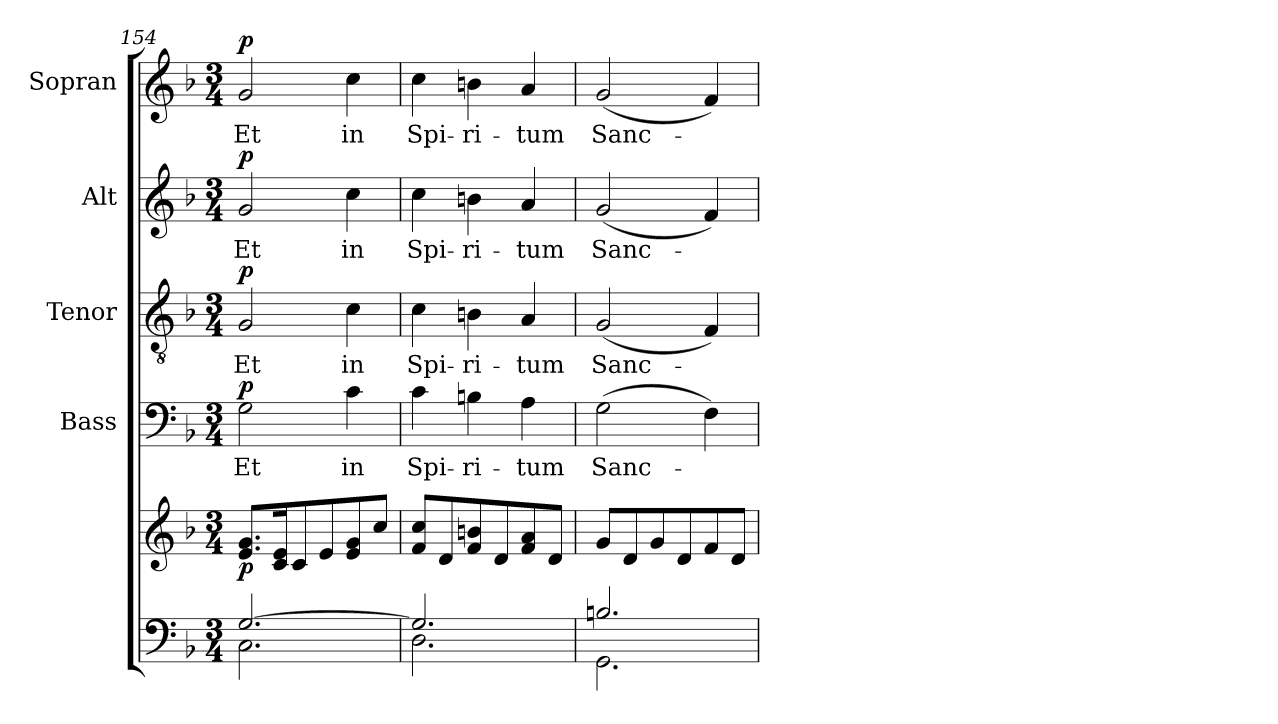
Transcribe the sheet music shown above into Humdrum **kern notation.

**kern	**kern	**dynam	**kern	**text	**dynam	**kern	**text	**dynam	**kern	**text	**dynam	**kern	**text	**dynam
*part5	*part5	*part5	*part4	*part4	*part4	*part3	*part3	*part3	*part2	*part2	*part2	*part1	*part1	*part1
*staff6	*staff5	*staff5/6	*staff4	*staff4	*staff4	*staff3	*staff3	*staff3	*staff2	*staff2	*staff2	*staff1	*staff1	*staff1
*	*	*	*I"Bass	*	*	*I"Tenor	*	*	*I"Alt	*	*	*I"Sopran	*	*
*	*	*	*I'B.	*	*	*I'T.	*	*	*I'A.	*	*	*I'S.	*	*
!!LO:PB:g=z
*clefF4	*clefG2	*	*clefF4	*	*	*clefGv2	*	*	*clefG2	*	*	*clefG2	*	*
*k[b-]	*k[b-]	*	*k[b-]	*	*	*k[b-]	*	*	*k[b-]	*	*	*k[b-]	*	*
*F:	*F:	*	*F:	*	*	*F:	*	*	*F:	*	*	*F:	*	*
*M3/4	*M3/4	*	*M3/4	*	*	*M3/4	*	*	*M3/4	*	*	*M3/4	*	*
=154	=154	=154	=154	=154	=154	=154	=154	=154	=154	=154	=154	=154	=154	=154
*^	*	*	*	*	*	*	*	*	*	*	*	*	*	*
!	!	!	!LO:DY:b	!	!LO:LY:b	!LO:DY:a	!	!LO:LY:b	!LO:DY:a	!	!LO:LY:b	!LO:DY:a	!	!LO:LY:b	!LO:DY:a
[>2.G/	2.C\	8.e/ 8.g/L	p	2G\	Et	p	2G/	Et	p	2g/	Et	p	2g/	Et	p
.	.	16c/ 16e/k	.	.	.	.	.	.	.	.	.	.	.	.	.
.	.	8c/	.	.	.	.	.	.	.	.	.	.	.	.	.
.	.	8e/	.	.	.	.	.	.	.	.	.	.	.	.	.
!	!	!	!	!	!LO:LY:b	!	!	!LO:LY:b	!	!	!LO:LY:b	!	!	!LO:LY:b	!
.	.	8e/ 8g/	.	4c\	in	.	4c\	in	.	4cc\	in	.	4cc\	in	.
.	.	8cc/J	.	.	.	.	.	.	.	.	.	.	.	.	.
=155	=155	=155	=155	=155	=155	=155	=155	=155	=155	=155	=155	=155	=155	=155	=155
!	!	!	!	!	!LO:LY:b	!	!	!LO:LY:b	!	!	!LO:LY:b	!	!	!LO:LY:b	!
2.G/]	2.D\	8f/ 8cc/L	.	4c\	Spi-	.	4c\	Spi-	.	4cc\	Spi-	.	4cc\	Spi-	.
.	.	8d/	.	.	.	.	.	.	.	.	.	.	.	.	.
!	!	!	!	!	!LO:LY:b	!	!	!LO:LY:b	!	!	!LO:LY:b	!	!	!LO:LY:b	!
.	.	8f/ 8bn/	.	4Bn\	-ri-	.	4Bn\	-ri-	.	4bn\	-ri-	.	4bn\	-ri-	.
.	.	8d/	.	.	.	.	.	.	.	.	.	.	.	.	.
!	!	!	!	!	!LO:LY:b	!	!	!LO:LY:b	!	!	!LO:LY:b	!	!	!LO:LY:b	!
.	.	8f/ 8a/	.	4A\	-tum	.	4A/	-tum	.	4a/	-tum	.	4a/	-tum	.
.	.	8d/J	.	.	.	.	.	.	.	.	.	.	.	.	.
=156	=156	=156	=156	=156	=156	=156	=156	=156	=156	=156	=156	=156	=156	=156	=156
!	!	!	!	!	!LO:LY:b	!	!	!LO:LY:b	!	!	!LO:LY:b	!	!	!LO:LY:b	!
2.Bn/	2.GG\	8g/L	.	(>2G\	Sanc-	.	(<2G/	Sanc-	.	(<2g/	Sanc-	.	(<2g/	Sanc-	.
.	.	8d/	.	.	.	.	.	.	.	.	.	.	.	.	.
.	.	8g/	.	.	.	.	.	.	.	.	.	.	.	.	.
.	.	8d/	.	.	.	.	.	.	.	.	.	.	.	.	.
.	.	8f/	.	4F\)	.	.	4F/)	.	.	4f/)	.	.	4f/)	.	.
.	.	8d/J	.	.	.	.	.	.	.	.	.	.	.	.	.
*v	*v	*	*	*	*	*	*	*	*	*	*	*	*	*	*
=	=	=	=	=	=	=	=	=	=	=	=	=	=	=
*-	*-	*-	*-	*-	*-	*-	*-	*-	*-	*-	*-	*-	*-	*-
